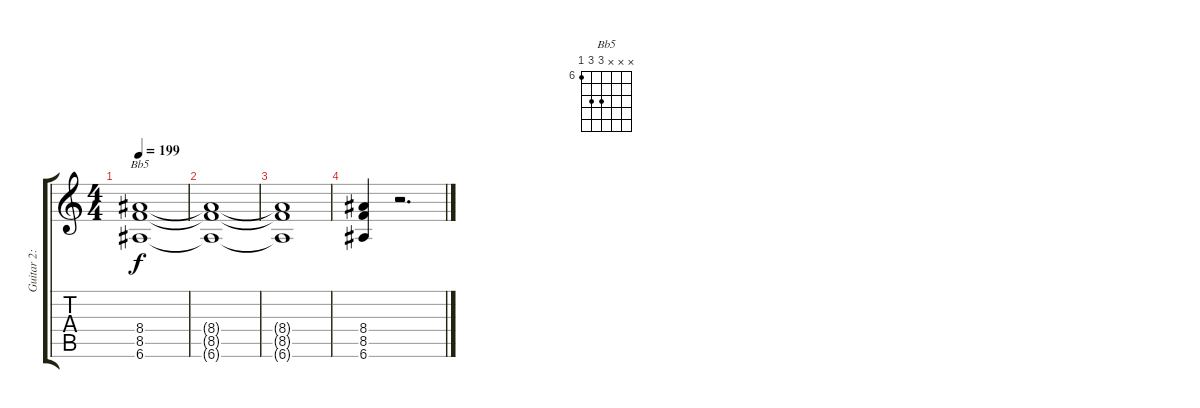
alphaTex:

\track ("Guitar 2: Overdrive" "Guitar 2: ") {instrument overdrivenguitar}
\staff {score tabs}
\tuning (E4 B3 G3 D3 A2 E2) {hide}
\chord ("Bb5" x x x 8 8 6) {firstfret 6}
\ts (4 4)
\tempo 199
\clef g2
\ks c
(8.4 8.5 6.6).1{ch "Bb5" dy f} |
(8.4{t} 8.5{t} 6.6{t}).1 |
(8.4{t} 8.5{t} 6.6{t}).1 |
(8.4 8.5 6.6).4 r.2{d}
